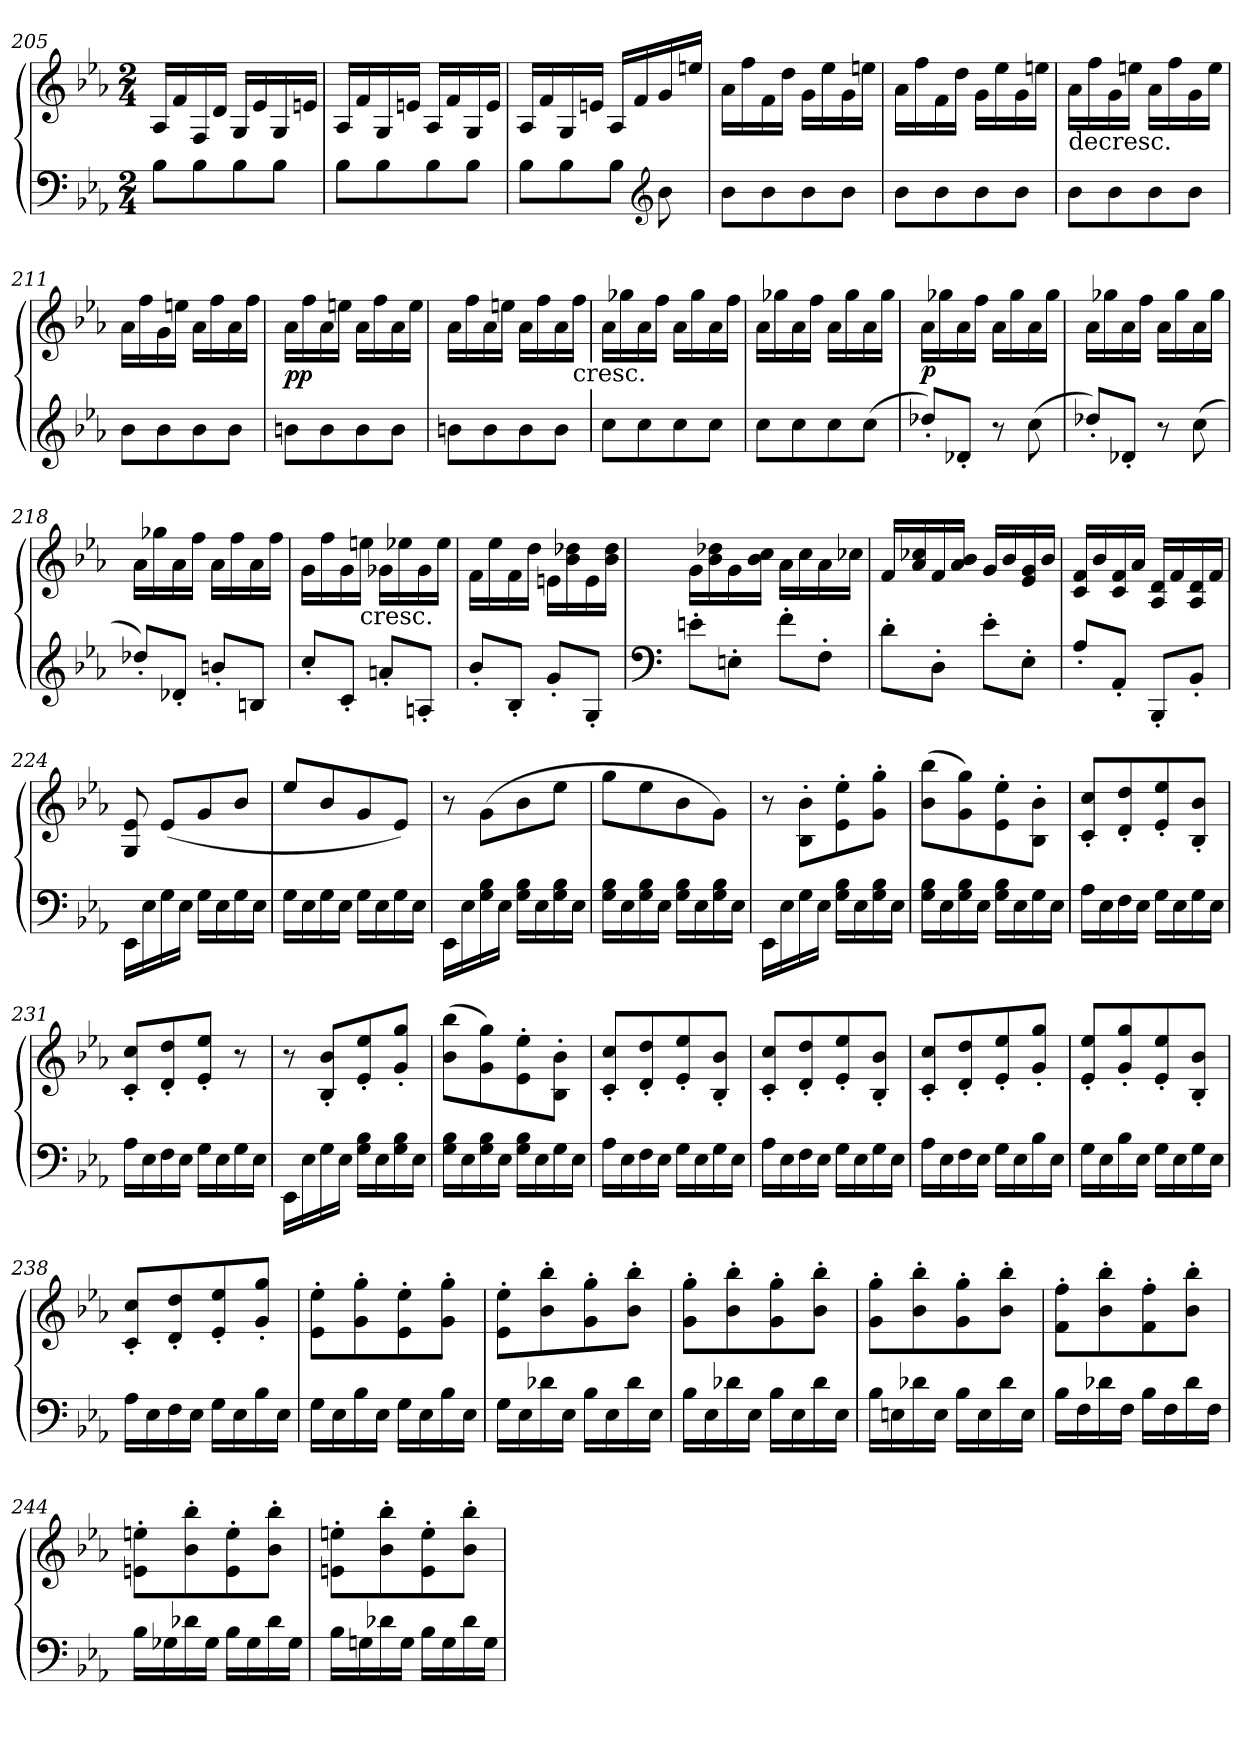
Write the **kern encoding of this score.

**kern	**kern	**dynam
*part1	*part1	*part1
*staff2	*staff1	*staff1/2
*clefF4	*clefG2	*
*k[b-e-a-]	*k[b-e-a-]	*
*E-:	*E-:	*
*M2/4	*M2/4	*
=205	=205	=205
8B-\L	16A-/LL	.
.	16f/	.
8B-\	16F/	.
.	16d/JJ	.
8B-\	16G/LL	.
.	16e-/	.
8B-\J	16G/	.
.	16en/JJ	.
=206	=206	=206
8B-\L	16A-/LL	.
.	16f/	.
8B-\	16G/	.
.	16en/JJ	.
8B-\	16A-/LL	.
.	16f/	.
8B-\J	16G/	.
.	16e/JJ	.
=207	=207	=207
8B-\L	16A-/LL	.
.	16f/	.
8B-\	16G/	.
.	16en/JJ	.
8B-\J	16A-/LL	.
.	16f/	.
*clefG2	*	*
8b-\	16g/	.
.	16een/JJ	.
=208	=208	=208
8b-\L	16a-\LL	.
.	16ff\	.
8b-\	16f\	.
.	16dd\JJ	.
8b-\	16g\LL	.
.	16ee-\	.
8b-\J	16g\	.
.	16een\JJ	.
=209	=209	=209
8b-\L	16a-\LL	.
.	16ff\	.
8b-\	16f\	.
.	16dd\JJ	.
8b-\	16g\LL	.
.	16ee-\	.
8b-\J	16g\	.
.	16een\JJ	.
=210	=210	=210
!	!LO:TX:c:t=decresc.	!
8b-\L	16a-\LL	.
.	16ff\	.
8b-\	16g\	.
.	16een\JJ	.
8b-\	16a-\LL	.
.	16ff\	.
8b-\J	16g\	.
.	16ee\JJ	.
=211	=211	=211
8b-\L	16a-\LL	.
.	16ff\	.
8b-\	16g\	.
.	16een\JJ	.
8b-\	16a-\LL	.
.	16ff\	.
8b-\J	16a-\	.
.	16ff\JJ	.
=212	=212	=212
8bn\L	16a-\LL	pp
.	16ff\	.
8b\	16a-\	.
.	16een\JJ	.
8b\	16a-\LL	.
.	16ff\	.
8b\J	16a-\	.
.	16ee\JJ	.
=213	=213	=213
8bn\L	16a-\LL	.
.	16ff\	.
8b\	16a-\	.
.	16een\JJ	.
8b\	16a-\LL	.
.	16ff\	.
8b\J	16a-\	.
!	!LO:TX:c:t=cresc.	!
.	16ff\JJ	.
=214	=214	=214
8cc\L	16a-\LL	.
.	16gg-X\	.
8cc\	16a-\	.
.	16ff\JJ	.
8cc\	16a-\LL	.
.	16gg-\	.
8cc\J	16a-\	.
.	16ff\JJ	.
=215	=215	=215
8cc\L	16a-\LL	.
.	16gg-X\	.
8cc\	16a-\	.
.	16ff\JJ	.
8cc\	16a-\LL	.
.	16gg-\	.
(8cc\J	16a-\	.
.	16gg-\JJ	.
=216	=216	=216
8dd-X'/L)	16a-\LL	p
.	16gg-X\	.
8d-X'/J	16a-\	.
.	16ff\JJ	.
8r	16a-\LL	.
.	16gg-\	.
(8cc\	16a-\	.
.	16gg-\JJ	.
=217	=217	=217
8dd-X'/L)	16a-\LL	.
.	16gg-X\	.
8d-X'/J	16a-\	.
.	16ff\JJ	.
8r	16a-\LL	.
.	16gg-\	.
(8cc\	16a-\	.
.	16gg-\JJ	.
=218	=218	=218
8dd-X'/L)	16a-\LL	.
.	16gg-X\	.
8d-X'/J	16a-\	.
.	16ff\JJ	.
8bn'/L	16a-\LL	.
.	16ff\	.
8Bn/J	16a-\	.
.	16ff\JJ	.
=219	=219	=219
8cc'/L	16g\LL	.
.	16ff\	.
8c'/J	16g\	.
!	!LO:TX:c:t=cresc.	!
.	16een\JJ	.
8an'/L	16g-X\LL	.
.	16ee-X\	.
8An'/J	16g-\	.
.	16ee-\JJ	.
=220	=220	=220
8b-'/L	16f\LL	.
.	16ee-\	.
8B-'/J	16f\	.
.	16dd\JJ	.
8g'/L	16en\LL	.
.	16b-\ 16dd-X\	.
8G'/J	16e\	.
.	16b-\ 16dd-\JJ	.
=221	=221	=221
*clefF4	*	*
8en'\L	16g\LL	.
.	16b-\ 16dd-X\	.
8En'\J	16g\	.
.	16b-\ 16cc\JJ	.
8f'\L	16a-\LL	.
.	16cc\	.
8F'\J	16a-\	.
.	16cc-X\JJ	.
=222	=222	=222
8d'\L	16f/LL	.
.	16a-/ 16cc-X/	.
8D'\J	16f/	.
.	16a-/ 16b-/JJ	.
8e-'\L	16g/LL	.
.	16b-/	.
8E-'\J	16e-/ 16g/	.
.	16b-/JJ	.
=223	=223	=223
8A-'/L	16c/ 16f/LL	.
.	16b-/	.
8AA-'/J	16c/ 16f/	.
.	16a-/JJ	.
8BBB-'/L	16A-/ 16d/LL	.
.	16f/	.
8BB-'/J	16A-/ 16d/	.
.	16f/JJ	.
=224	=224	=224
16EE-\LL	8G/ 8e-/	.
16E-\	.	.
16G\	(8e-/L	.
16E-\JJ	.	.
16G\LL	8g/	.
16E-\	.	.
16G\	8b-/J	.
16E-\JJ	.	.
=225	=225	=225
16G\LL	8ee-/L	.
16E-\	.	.
16G\	8b-/	.
16E-\JJ	.	.
16G\LL	8g/	.
16E-\	.	.
16G\	8e-/J)	.
16E-\JJ	.	.
=226	=226	=226
16EE-\LL	8r	.
16E-\	.	.
16G\ 16B-\	(8g\L	.
16E-\JJ	.	.
16G\ 16B-\LL	8b-\	.
16E-\	.	.
16G\ 16B-\	8ee-\J	.
16E-\JJ	.	.
=227	=227	=227
16G\ 16B-\LL	8gg\L	.
16E-\	.	.
16G\ 16B-\	8ee-\	.
16E-\JJ	.	.
16G\ 16B-\LL	8b-\	.
16E-\	.	.
16G\ 16B-\	8g\J)	.
16E-\JJ	.	.
=228	=228	=228
16EE-\LL	8r	.
16E-\	.	.
16G\	8B-'\ 8b-'\L	.
16E-\JJ	.	.
16G\ 16B-\LL	8e-'\ 8ee-'\	.
16E-\	.	.
16G\ 16B-\	8g'\ 8gg'\J	.
16E-\JJ	.	.
=229	=229	=229
16G\ 16B-\LL	(8b-\ 8bb-\L	.
16E-\	.	.
16G\ 16B-\	8g\ 8gg\)	.
16E-\JJ	.	.
16G\ 16B-\LL	8e-'\ 8ee-'\	.
16E-\	.	.
16G\	8B-'\ 8b-'\J	.
16E-\JJ	.	.
=230	=230	=230
16A-\LL	8c'/ 8cc'/L	.
16E-\	.	.
16F\	8d'/ 8dd'/	.
16E-\JJ	.	.
16G\LL	8e-'/ 8ee-'/	.
16E-\	.	.
16G\	8B-'/ 8b-'/J	.
16E-\JJ	.	.
=231	=231	=231
16A-\LL	8c'/ 8cc'/L	.
16E-\	.	.
16F\	8d'/ 8dd'/	.
16E-\JJ	.	.
16G\LL	8e-'/ 8ee-'/J	.
16E-\	.	.
16G\	8r	.
16E-\JJ	.	.
=232	=232	=232
16EE-\LL	8r	.
16E-\	.	.
16G\	8B-'/ 8b-'/L	.
16E-\JJ	.	.
16G\ 16B-\LL	8e-'/ 8ee-'/	.
16E-\	.	.
16G\ 16B-\	8g'/ 8gg'/J	.
16E-\JJ	.	.
=233	=233	=233
16G\ 16B-\LL	(8b-\ 8bb-\L	.
16E-\	.	.
16G\ 16B-\	8g\ 8gg\)	.
16E-\JJ	.	.
16G\ 16B-\LL	8e-'\ 8ee-'\	.
16E-\	.	.
16G\	8B-'\ 8b-'\J	.
16E-\JJ	.	.
=234	=234	=234
16A-\LL	8c'/ 8cc'/L	.
16E-\	.	.
16F\	8d'/ 8dd'/	.
16E-\JJ	.	.
16G\LL	8e-'/ 8ee-'/	.
16E-\	.	.
16G\	8B-'/ 8b-'/J	.
16E-\JJ	.	.
=235	=235	=235
16A-\LL	8c'/ 8cc'/L	.
16E-\	.	.
16F\	8d'/ 8dd'/	.
16E-\JJ	.	.
16G\LL	8e-'/ 8ee-'/	.
16E-\	.	.
16G\	8B-'/ 8b-'/J	.
16E-\JJ	.	.
=236	=236	=236
16A-\LL	8c'/ 8cc'/L	.
16E-\	.	.
16F\	8d'/ 8dd'/	.
16E-\JJ	.	.
16G\LL	8e-'/ 8ee-'/	.
16E-\	.	.
16B-\	8g'/ 8gg'/J	.
16E-\JJ	.	.
=237	=237	=237
16G\LL	8e-'/ 8ee-'/L	.
16E-\	.	.
16B-\	8g'/ 8gg'/	.
16E-\JJ	.	.
16G\LL	8e-'/ 8ee-'/	.
16E-\	.	.
16G\	8B-'/ 8b-'/J	.
16E-\JJ	.	.
=238	=238	=238
16A-\LL	8c'/ 8cc'/L	.
16E-\	.	.
16F\	8d'/ 8dd'/	.
16E-\JJ	.	.
16G\LL	8e-'/ 8ee-'/	.
16E-\	.	.
16B-\	8g'/ 8gg'/J	.
16E-\JJ	.	.
=239	=239	=239
16G\LL	8e-'\ 8ee-'\L	.
16E-\	.	.
16B-\	8g'\ 8gg'\	.
16E-\JJ	.	.
16G\LL	8e-'\ 8ee-'\	.
16E-\	.	.
16B-\	8g'\ 8gg'\J	.
16E-\JJ	.	.
=240	=240	=240
16G\LL	8e-'\ 8ee-'\L	.
16E-\	.	.
16d-X\	8b-'\ 8bb-'\	.
16E-\JJ	.	.
16B-\LL	8g'\ 8gg'\	.
16E-\	.	.
16d-\	8b-'\ 8bb-'\J	.
16E-\JJ	.	.
=241	=241	=241
16B-\LL	8g'\ 8gg'\L	.
16E-\	.	.
16d-X\	8b-'\ 8bb-'\	.
16E-\JJ	.	.
16B-\LL	8g'\ 8gg'\	.
16E-\	.	.
16d-\	8b-'\ 8bb-'\J	.
16E-\JJ	.	.
=242	=242	=242
16B-\LL	8g'\ 8gg'\L	.
16En\	.	.
16d-X\	8b-'\ 8bb-'\	.
16E\JJ	.	.
16B-\LL	8g'\ 8gg'\	.
16E\	.	.
16d-\	8b-'\ 8bb-'\J	.
16E\JJ	.	.
=243	=243	=243
16B-\LL	8f'\ 8ff'\L	.
16F\	.	.
16d-X\	8b-'\ 8bb-'\	.
16F\JJ	.	.
16B-\LL	8f'\ 8ff'\	.
16F\	.	.
16d-\	8b-'\ 8bb-'\J	.
16F\JJ	.	.
=244	=244	=244
16B-\LL	8en'\ 8een'\L	.
16G-X\	.	.
16d-X\	8b-'\ 8bb-'\	.
16G-\JJ	.	.
16B-\LL	8e'\ 8ee'\	.
16G-\	.	.
16d-\	8b-'\ 8bb-'\J	.
16G-\JJ	.	.
=245	=245	=245
16B-\LL	8en'\ 8een'\L	.
16Gn\	.	.
16d-X\	8b-'\ 8bb-'\	.
16G\JJ	.	.
16B-\LL	8e'\ 8ee'\	.
16G\	.	.
16d-\	8b-'\ 8bb-'\J	.
16G\JJ	.	.
=	=	=
*-	*-	*-
